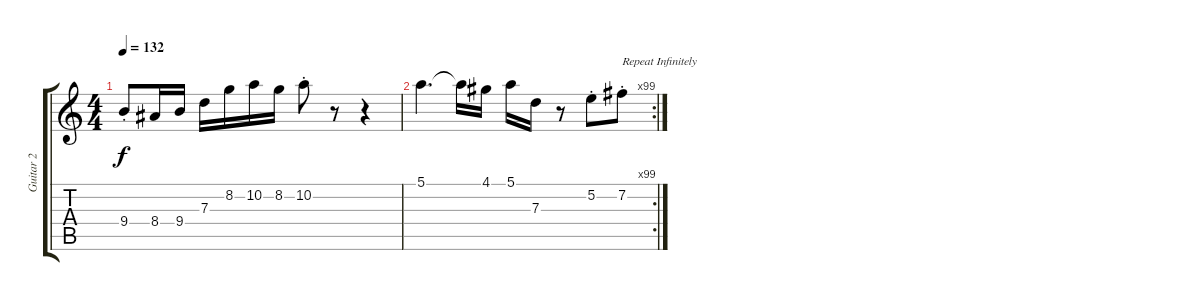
\track ("Guitar 2" "Guitar 2") {instrument acousticguitarsteel}
\staff {score tabs}
\tuning (E4 B3 G3 D3 A2 E2) {hide}
\ts (4 4)
\tempo 132
\clef g2
\ks c
9.4{st}.8{dy f} 8.4.16 9.4.16 7.3.16 8.2.16 10.2.16 8.2.16 10.2{st}.8 r.8 r.4 |
\rc 99
5.1.4{d} 5.1{t}.16 4.1.16 5.1.16 7.3.16 r.8 5.2{st}.8 7.2{st}.8{txt "Repeat Infinitely"}
